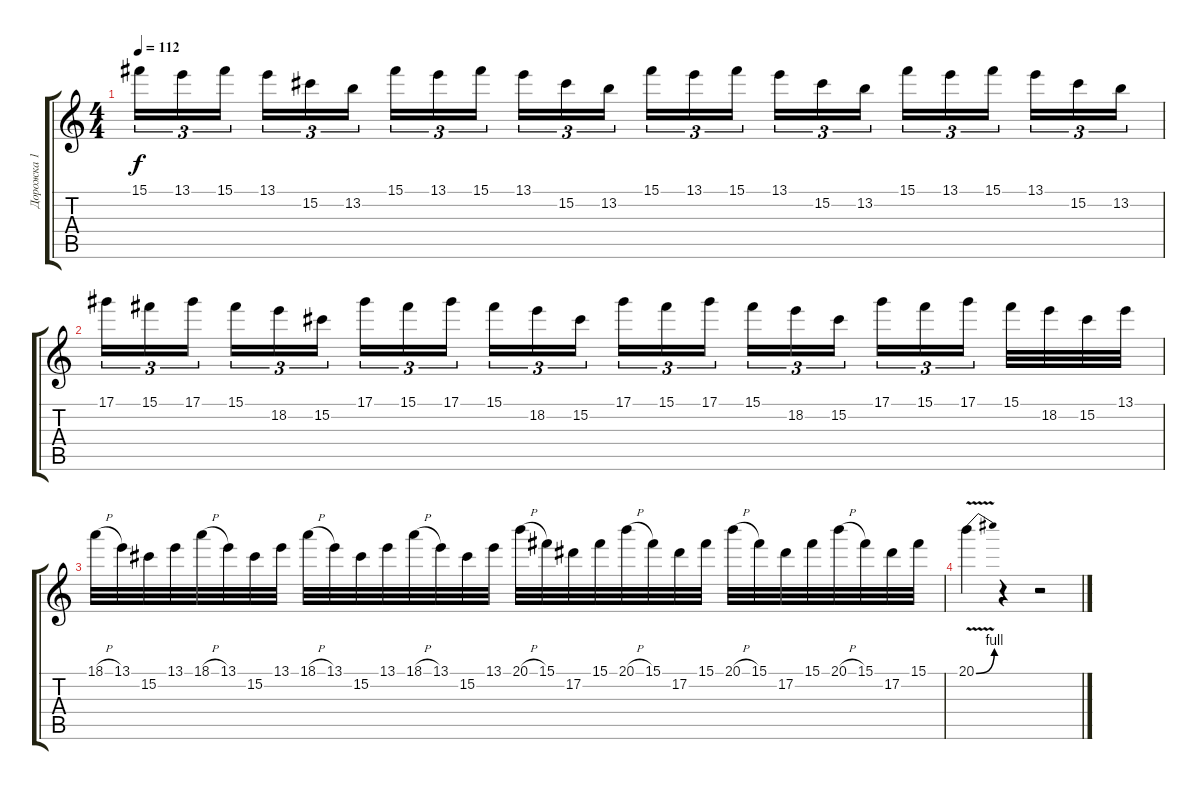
\track ("Дорожка 1" "Дорожка 1") {instrument distortionguitar}
\staff {score tabs}
\tuning (Eb4 Bb3 Gb3 Db3 Ab2 Db2) {hide}
\ts (4 4)
\tempo 112
\clef g2
\ks c
15.1.16{tu (3 2) dy f} 13.1.16{tu (3 2)} 15.1.16{tu (3 2) beam splitsecondary} 13.1.16{tu (3 2)} 15.2.16{tu (3 2)} 13.2.16{tu (3 2)} 15.1.16{tu (3 2)} 13.1.16{tu (3 2)} 15.1.16{tu (3 2) beam splitsecondary} 13.1.16{tu (3 2)} 15.2.16{tu (3 2)} 13.2.16{tu (3 2)} 15.1.16{tu (3 2)} 13.1.16{tu (3 2)} 15.1.16{tu (3 2) beam splitsecondary} 13.1.16{tu (3 2)} 15.2.16{tu (3 2)} 13.2.16{tu (3 2)} 15.1.16{tu (3 2)} 13.1.16{tu (3 2)} 15.1.16{tu (3 2) beam splitsecondary} 13.1.16{tu (3 2)} 15.2.16{tu (3 2)} 13.2.16{tu (3 2)} |
17.1.16{tu (3 2)} 15.1.16{tu (3 2)} 17.1.16{tu (3 2) beam splitsecondary} 15.1.16{tu (3 2)} 18.2.16{tu (3 2)} 15.2.16{tu (3 2)} 17.1.16{tu (3 2)} 15.1.16{tu (3 2)} 17.1.16{tu (3 2) beam splitsecondary} 15.1.16{tu (3 2)} 18.2.16{tu (3 2)} 15.2.16{tu (3 2)} 17.1.16{tu (3 2)} 15.1.16{tu (3 2)} 17.1.16{tu (3 2) beam splitsecondary} 15.1.16{tu (3 2)} 18.2.16{tu (3 2)} 15.2.16{tu (3 2)} 17.1.16{tu (3 2)} 15.1.16{tu (3 2)} 17.1.16{tu (3 2) beam splitsecondary} 15.1.32 18.2.32 15.2.32 13.1.32 |
18.1{h}.32 13.1.32 15.2.32 13.1.32 18.1{h}.32 13.1.32 15.2.32 13.1.32 18.1{h}.32 13.1.32 15.2.32 13.1.32 18.1{h}.32 13.1.32 15.2.32 13.1.32 20.1{h}.32 15.1.32 17.2.32 15.1.32 20.1{h}.32 15.1.32 17.2.32 15.1.32 20.1{h}.32 15.1.32 17.2.32 15.1.32 20.1{h}.32 15.1.32 17.2.32 15.1.32 |
20.1{be (bend 0 0 60 4) v}.4 r.4 r.2
